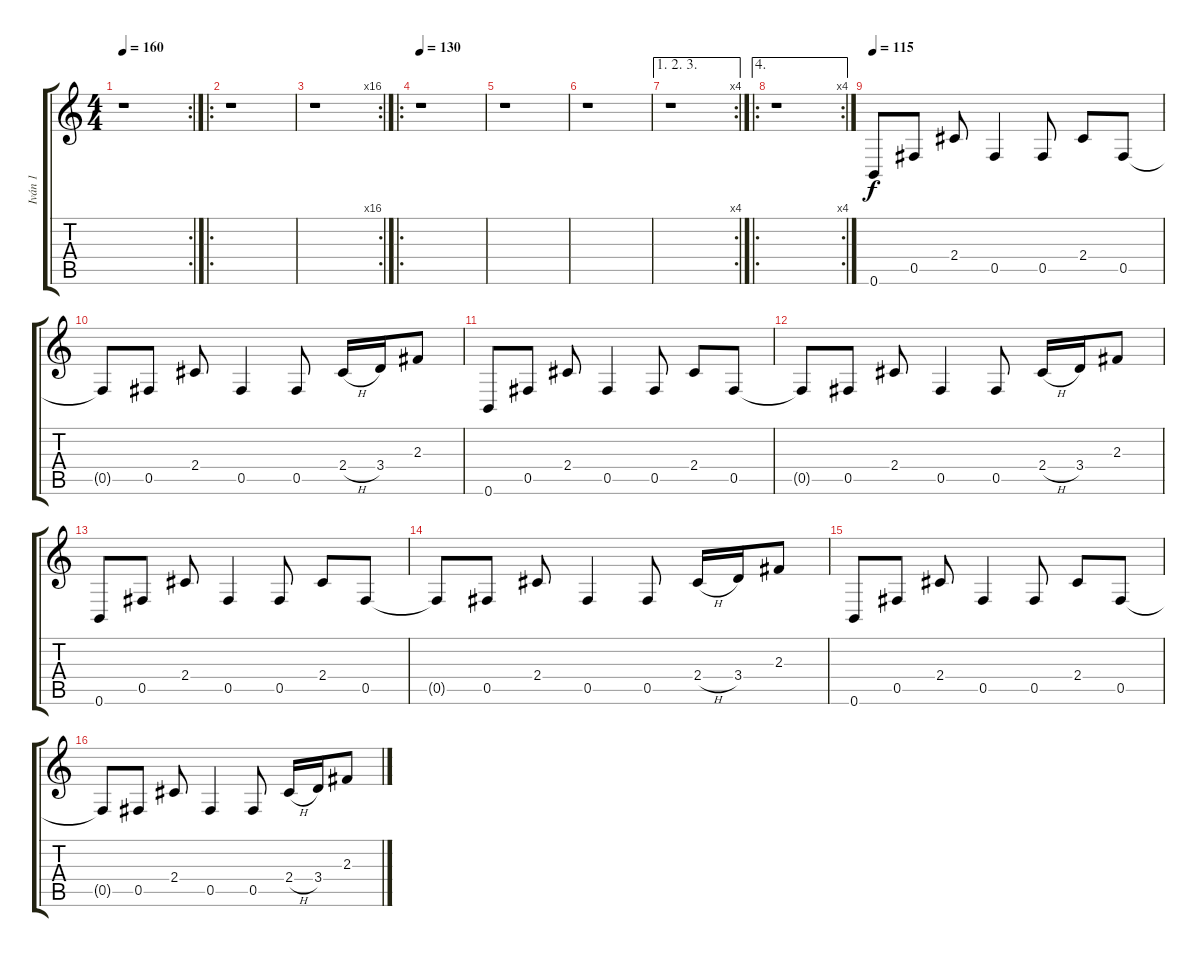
\track ("Iván 1" "Iván 1") {instrument electricguitarclean}
\staff {score tabs}
\tuning (Db4 Ab3 E3 B2 Gb2 B1) {hide}
\rc 2
\ts (4 4)
\tempo 160
\clef g2
\ks c
r.1{dy f} |
\ro
r.1 |
\rc 16
r.1 |
\ro
\tempo 130
r.1 |
r.1 |
r.1 |
\ae (1 2 3)
\rc 4
r.1 |
\ae 4
\ro
\rc 4
r.1 |
\tempo 115
0.6.8 0.5.8 2.4.8 0.5.4 0.5.8 2.4.8 0.5.8 |
0.5{t}.8 0.5.8 2.4.8 0.5.4 0.5.8 2.4{h}.16 3.4.16 2.3.8 |
0.6.8 0.5.8 2.4.8 0.5.4 0.5.8 2.4.8 0.5.8 |
0.5{t}.8 0.5.8 2.4.8 0.5.4 0.5.8 2.4{h}.16 3.4.16 2.3.8 |
0.6.8 0.5.8 2.4.8 0.5.4 0.5.8 2.4.8 0.5.8 |
0.5{t}.8 0.5.8 2.4.8 0.5.4 0.5.8 2.4{h}.16 3.4.16 2.3.8 |
0.6.8 0.5.8 2.4.8 0.5.4 0.5.8 2.4.8 0.5.8 |
0.5{t}.8 0.5.8 2.4.8 0.5.4 0.5.8 2.4{h}.16 3.4.16 2.3.8
